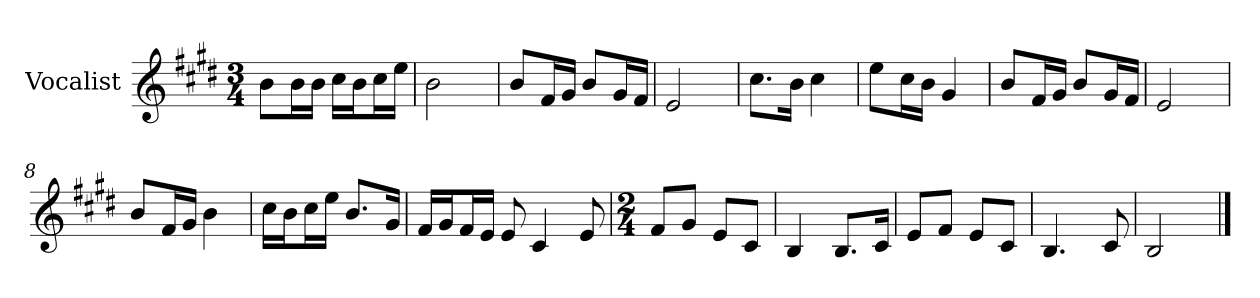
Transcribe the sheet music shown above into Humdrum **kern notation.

**kern
*part1
*staff1
*I"Vocalist
*k[f#c#g#d#]
*E:
*M3/4
=
8bL
16bL
16bJJ
16cc#LL
16bJ
16cc#L
16eeJJ
=1
2b
=2
8bL
16f#L
16g#JJ
8bL
16g#L
16f#JJ
=3
2e
=4
8.cc#L
16bJk
4cc#
=5
8eeL
16cc#L
16bJJ
4g#
=6
8bL
16f#L
16g#JJ
8bL
16g#L
16f#JJ
=7
2e
=8
8bL
16f#L
16g#JJ
4b
=9
16cc#LL
16bJ
16cc#L
16eeJJ
8.bL
16g#Jk
=10
16f#LL
16g#J
16f#L
16eJJ
8e
4c#
8e
=11
*M2/4
8f#L
8g#J
8eL
8c#J
=12
4B
8.BL
16c#Jk
=13
8eL
8f#J
8eL
8c#J
=14
4.B
8c#
=15
2B
==
*-
